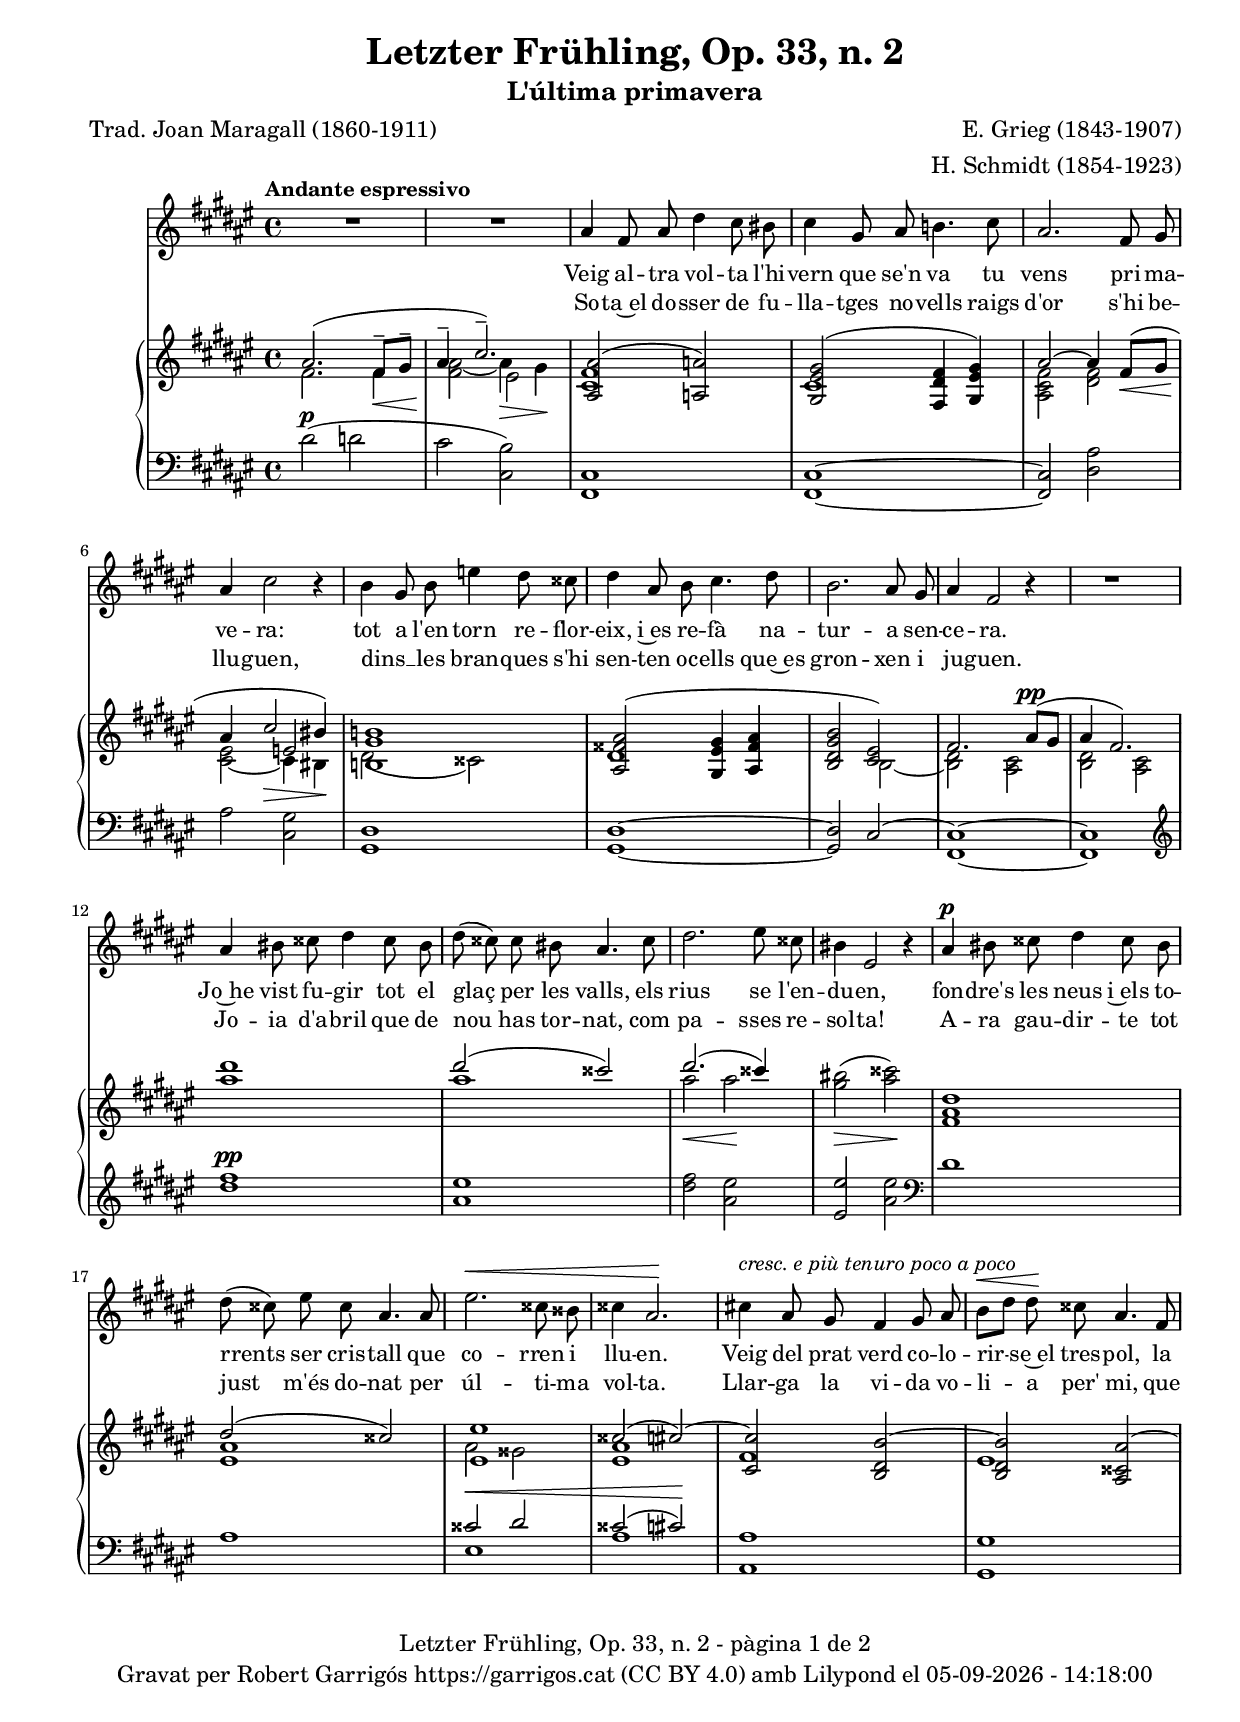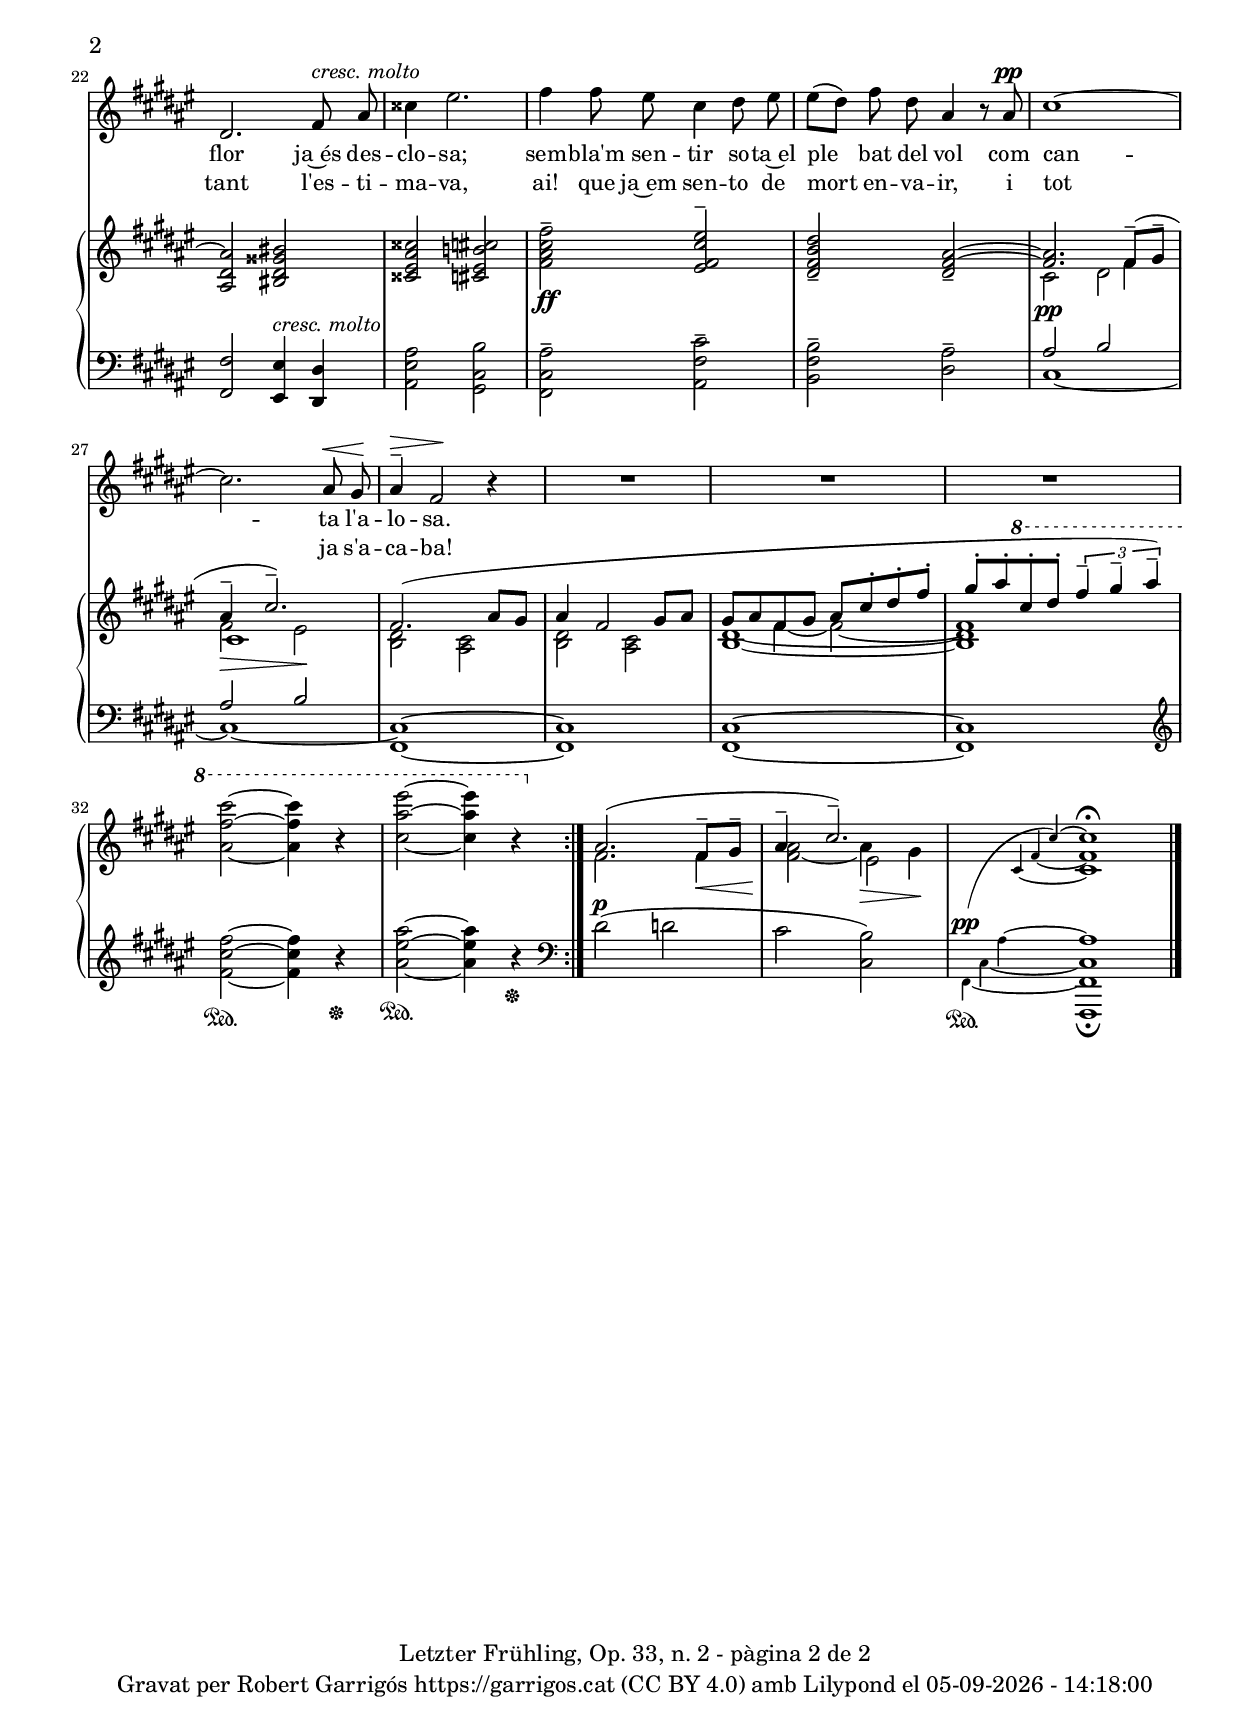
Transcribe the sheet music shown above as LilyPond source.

\version "2.24.3"
\language "english"

data = #(strftime "%d-%m-%Y - %H:%M:%S" (localtime (current-time)))


global = {
  % \overrideTimeSignatureSettings
  % 4/4        % timeSignatureFraction
  % 1/4        % baseMomentFraction
  % 2,2        % beatStructure
  % #'()       % beamExceptions
  \key fs \major
  \time 4/4
  \tempo "Andante espressivo"
  \set Score.tempoHideNote = ##t
  \tempo 4=70
  \set PianoStaff.connectArpeggios = ##t

}

melody_first = \relative c'' {
  \clef treble
  \global
  \repeat volta 2 {
    | R1
    | R1

    as4 fs 8 as ds4 cs8 bs
    | cs4 gs8 as b!4. cs8
    | as2. fs8 gs
    | as4 cs2 r4
    | b4 gs8 b e4 ds8 css
    | ds4 as8 b cs4. ds8
    | b2. as8 gs
    | as4 fs2 r4
    | R1
    | as4 bs8 css ds4 css8 bs
    | ds (css) css bs as4. css8
    | ds2. es8 css
    | bs4 es,2 r4
    | as4^\p bs8 css ds4 css8 bs
    | ds (css) es css as4. as8
    | es'2.^\< css8 bss
    | css4 as2.\!
    | cs!4 ^\markup {\italic "cresc. e più tenuro poco a poco"} as8 gs fs4 gs8 as
    | b^\< [ds] ds\! css as4. fs8
    | ds2. fs8^\markup {\italic "cresc. molto"} as
    | css4 es2.
    | fs4 fs8 es cs4 ds8 es
    | es ([ds]) fs ds as4 r8 as^\pp
    | cs1~
    | cs2. as8^\< gs\!
    | as4^-^\> fs2\! r4
    | R1
    | R1
    | R1
    | R1
    | R1
  }
  | R1
  | R1
  | R1
  \bar "|."

}

% melody_second = \relative c'' {
%   \clef treble
%   \global

%   a b c d
% }

catala_first = \lyricmode {
  Veig al -- tra vol -- ta l'hi -- vern que se'n va
  tu vens pri -- ma -- ve -- ra:
  tot a l'en -- torn re -- flor -- eix, i~es re -- fà
  na -- tur -- a sen -- ce -- ra.

  Jo~he vist fu -- gir tot el glaç per les valls,
  els rius se l'en -- du -- en,
  fon -- dre's les neus i~els to -- rrents ser cris -- tall
  que co -- rren i llu -- en.

  Veig del prat verd co -- lo -- rir -- se~el tres -- pol,
  la flor ja~és des -- clo -- sa;
  sem -- bla'm sen -- tir so -- ta~el ple bat del vol
  com can -- ta l'a -- lo -- sa.


}

catala_second = \lyricmode {
  So -- ta~el do -- sser de fu -- lla -- tges no -- vells
  raigs d'or s'hi be -- llu -- guen,
  dins __ _ les bran -- ques s'hi sen -- ten oc -- ells
  que~es gron -- xen i ju -- guen.

  Jo -- ia d'a -- bril que de nou has tor -- nat,
  com pa -- sses re -- sol -- ta!
  A -- ra gau -- dir -- te tot just m'és do -- nat
  per úl -- ti -- ma vol -- ta.

  Llar -- ga la vi -- da vo -- li -- a per' mi,
  que tant l'es -- ti -- ma -- va,
  ai! que ja~em sen -- to de mort en -- va -- ir,
  i tot ja s'a -- ca -- ba!
}

% alemany_second = \lyricmode {
%   Aaa Bee Cee Dee
% }

upper = \relative c'' {
  \clef treble
  \global

  | <<
    { as2. (fs8^-\< gs^- | as4^-  \!cs2.^-)}
    \\
    {s1 s2 es,2}
    \\
    {\stemDown fs2. fs4 | <fs as>2_~ as4\> gs\!}
  >>
  | <<
    {<as, as'>2 (<a a'>2)}
    \\
    {<cs fs>1}
  >>
  | <<
    {<gs es' gs>2 (<fs ds' fs>4 <gs es' gs>)}
    \\
    {cs1}
  >>
  | <<
    {as'2~ as4 fs8\< (gs | as4 \! cs2\> bs4\!)}
    \\
    {\stemUp s1 | s2 e,2}
    \\
    {\stemDown <as, cs fs>2 <ds fs> | <cs es>_~ cs4 bs}
  >>
  | <<
    {<b! gs' b!>1}
    \\
    {ds2 (css)}
  >>
  | <<
    {
      <as fss' as>2 (<gs es' gs>4 <as fss' as> | <b ds gs b>2 <cs es>)
      | fs2. as8^\pp (gs | as4 fs2.)
    }
    \\
    {ds1 | s2 b2~ | <b ds>2 <as cs> | <b ds> <as cs>}
  >>
  | <as'' ds>1
  | <<
    {ds2 (css)}
    \\
    {as1}
  >>
  | <<
    {ds2. (css4)}
    \\
    {as2\< as2\!}
  >>
  | <gs bs>2\> (<as css>)\!
  | <fs, as ds>1
  | <<
    {ds'2 (css)}
    \\
    {<es, as>1}
  >>
  | <<
    {
      <es es'>1 | css'2 (cs~) | <cs, cs'> <b ds b'~> | <b ds b'> <as css as'~>
      | <as ds as'> <bs ds gss bs>
    }
    \\
    {as'2 gss | <es as>1 | fs | es | s1}
  >>
  | <css es as css>2 <cs es b'! cs>
  | <fs as cs fs>^-\ff <es fs cs' es>^-
  | <<
    {<ds fs b ds>_- <ds fs~ as~>_- | <fs as>2. fs8^- (gs^- | as4^- cs2.^-)}
    \\
    { s1 | s2.  fs,4 | fs2\> es\!}
    \\
    { \stemDown s1 | cs2\pp ds | \once \override NoteColumn.force-hshift = 0.5 cs1}
  >>
  | <<
    {fs2. (as8 gs | as4 fs2 gs8 as | gs as fs gs as cs^. ds^. fs^. | gs^. as^. \ottava 1 cs^. ds^. \tuplet 3/2 {fs4^- gs^- as^- })}
    \\
    {s1 | s1 | s4 fs,,4~ fs2~ | \once \override NoteColumn.force-hshift = -0.5 fs1}
    \\
    {\stemDown <b, ds>2 <as cs> | <b ds>2 <as cs> | <b ds>1_~| <b ds >}
  >>
  | <as'' fs' cs'>2~ <as fs' cs'>4 r4
  | <cs as' es'>2~ <cs as' es'>4 r4 \ottava 0
  | <<
    { as,2. (fs8^-\< gs^- | as4^-  \!cs2.^-)}
    \\
    {s1 s2 es,2}
    \\
    {\stemDown fs2. fs4 | <fs as>2_~ as4\> gs\!}
  >>
  | s1 \bar "|."


  % |  \set tieWaitForNote = ##t
  %  \grace {cs,4~ fs~ cs'~}  <cs, fs cs'>1^\fermata
}

lower = \relative c {
  \clef bass
  \global

  | ds'2^\p (d
  | cs <cs, b'>)
  | <fs, cs'>1
  | <fs cs'>1~
  | <fs cs'>2 <ds' as'>
  | as'2 <cs, gs'>
  | <gs ds'>1
  | <gs ds'>1~
  | <gs ds'>2 cs2^~
  | <fs, cs'>1~
  | <fs cs'>1
  | \clef treble
  | <ds''' fs>1^\pp
  | <as es'>
  | <ds fs>2 <as es'>
  | <es es'> <as es'> \clef bass
  | ds,1
  | as
  | <<
    {css2^\< ds | css2 (cs)\!}
    \\
    {es,1 | as1}
  >>
  | <as, as'>1
  | <gs gs'>1
  | <fs fs'>2 <es es'>4^\markup {\whiteout \italic "cresc. molto"} <ds ds'>
  | <as' es' as>2 <gs cs b'>
  | \stemDown <fs cs' as'>^- <as fs' cs'>^-
  | <b fs' b>^- <ds as'>^-
  | <<
    {as'2 b | as b | s1 | s1}
    \\
    {cs,1~ | cs1~ | <fs,~ cs'^~> | <fs cs'> | <fs~ cs'^~> | <fs cs'>}
  >>
  \clef treble
  | <fs'' cs' fs>2~\sustainOn <fs cs' fs>4 r4\sustainOff
  | <as es' as>2~\sustainOn <as es' as>4 r4\sustainOff \clef bass
  | ds,2^\p (d
  | cs <cs, b'>)

  | <<
    {
      \change Staff = "upper" \set tieWaitForNote = ##t
      \shape #'((-5 . -7.5) (-4 . 0) (0 . 0) (0 . 0)) Slur
      \grace {cs'4_~ (fs_~ cs'~) s4}  <cs, fs cs'>1^\fermata
    }
    \\
    {
      \set tieWaitForNote = ##t
      \grace { fs,,4~^\pp\sustainOn cs'~ as'^~ s4*4}  <fs,, fs' cs' as'>1_\fermata
    }
  >>
  \bar "|."




  \label #'lastPage
}


%%%%%%%%%%%%%%%%%%%%%%%%%%%%%%%%%%%%%
%%%%%%%%%%%%% PDF %%%%%%%%%%%%%%%%%%%
%%%%%%%%%%%%%%%%%%%%%%%%%%%%%%%%%%%%%

\book {
  % \bookOutputSuffix ""
  \header {
    title = "Letzter Frühling, Op. 33, n. 2"
    subtitle = "L'última primavera"
    composer = "E. Grieg (1843-1907)"
    arranger = "H. Schmidt (1854-1923)"
    poet = "Trad. Joan Maragall (1860-1911)"
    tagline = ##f
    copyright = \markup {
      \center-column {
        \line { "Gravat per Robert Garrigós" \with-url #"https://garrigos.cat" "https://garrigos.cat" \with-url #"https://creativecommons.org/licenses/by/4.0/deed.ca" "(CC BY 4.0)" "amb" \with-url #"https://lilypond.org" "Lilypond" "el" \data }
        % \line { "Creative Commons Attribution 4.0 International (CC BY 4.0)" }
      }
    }
  }
  \score {
    <<
      \new Voice = "mel_f" { \autoBeamOff \melody_first }
      \new Lyrics \lyricsto mel_f \catala_first
      % \new Lyrics \lyricsto mel_f \alemany_first
      % \new Voice = "mel_s" { \autoBeamOff \melody_second }
      \new Lyrics \lyricsto mel_f \catala_second
      % \new Lyrics \lyricsto mel_s \alemany_second
      \new PianoStaff <<
        \new Staff = "upper" \upper
        \new Staff = "lower" \lower
      >>
    >>
    \layout {
      #(layout-set-staff-size 17.8)
      \context {
        \Staff
        \RemoveEmptyStaves
        \override VerticalAxisGroup.default-staff-staff-spacing.basic-distance = #3
      }
    }
    \midi { }
  }
  \paper {
    set-paper-size = "a4"
    top-margin = 10
    left-margin = 15
    indent = 10
    max-systems-per-page = 6
    score-system-spacing =
    #'((basic-distance . 10)
       (minimum-distance . 5)
       (padding . 0)
       (stretchability . 14))

    last-bottom-spacing =
    #'((basic-distance . 15)
       (minimum-distance . 5)
       (padding . 0)
       (stretchability . 10))
    % markup-system-spacing =
    % #'((minimum-distance . 0))
    % system-system-spacing =
    % #'((minimum-distance . 15))
    % staff-staff-spacing =
    % #'((padding . 10))
    % default-staff-staff-spacing =
    % #'((basic-distance . 0)
    %    (minimum-distance . 0)
    %    (padding . 0)
    %    (stretchability . 10))
    % annotate-spacing = ##t
    % print-all-headers = ##t
    % print-first-page-number = ##t
    oddFooterMarkup = \markup {
      \center-column {
        \line { \fromproperty #'header:title "- pàgina" \fromproperty #'page:page-number-string "de" \concat {\page-ref #'lastPage "0" "?"} }
        \fill-line { \fromproperty #'header:copyright }
      }
    }
    evenFooterMarkup = \markup {
      \center-column {
        \line { \fromproperty #'header:title "- pàgina" \fromproperty #'page:page-number-string "de" \concat {\page-ref #'lastPage "0" "?"} }
        \fill-line { \fromproperty #'header:copyright }
      }
    }
  }
}
